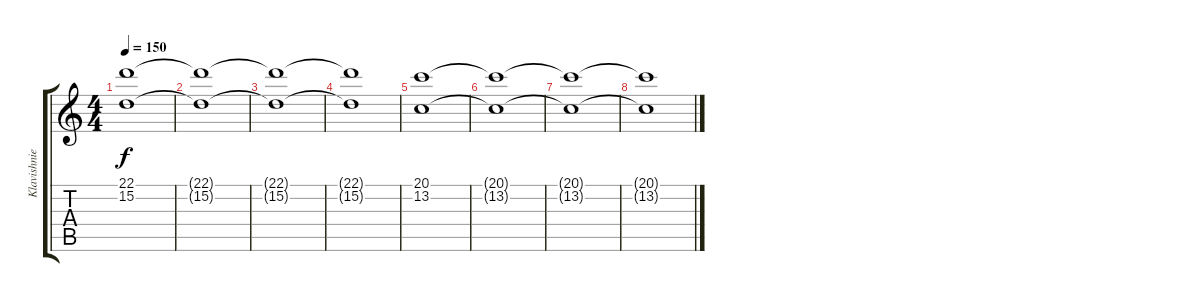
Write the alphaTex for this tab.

\track ("Klavishnie" "Klavishnie") {instrument pad2warm}
\staff {score tabs}
\tuning (E4 B3 G3 D3 A2 E2) {hide}
\ts (4 4)
\tempo 150
\clef g2
\ks c
(22.1 15.2).1{dy f volume 7} |
(22.1{t} 15.2{t}).1 |
(22.1{t} 15.2{t}).1 |
(22.1{t} 15.2{t}).1 |
(20.1 13.2).1 |
(20.1{t} 13.2{t}).1 |
(20.1{t} 13.2{t}).1 |
(20.1{t} 13.2{t}).1
